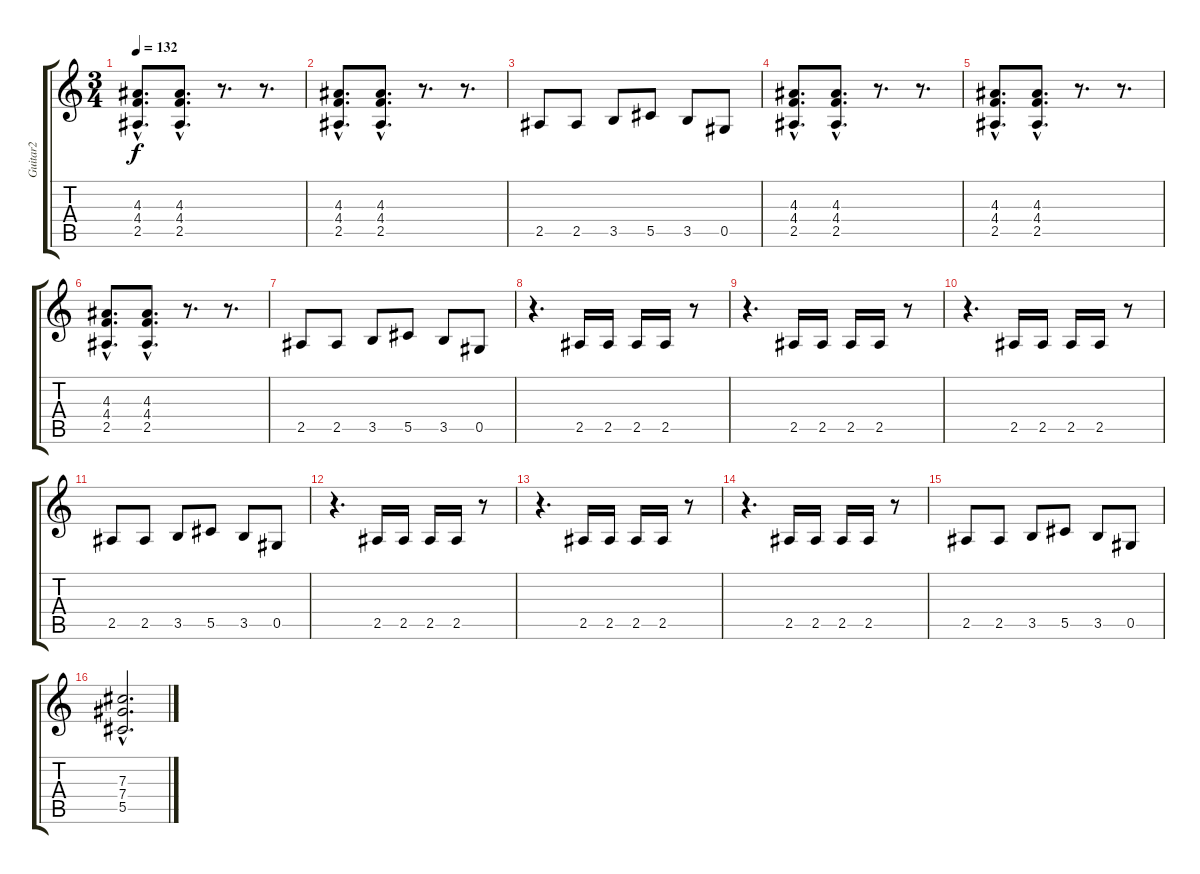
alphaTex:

\track ("Guitar2" "Guitar2") {instrument overdrivenguitar}
\staff {score tabs}
\tuning (Eb4 Bb3 Gb3 Db3 Ab2 Eb2) {hide}
\ts (3 4)
\tempo 132
\clef g2
\ks c
(4.3{hac} 4.4{hac} 2.5{hac}).8{d dy f} (4.3{hac} 4.4{hac} 2.5{hac}).8{d} r.8{d} r.8{d} |
(4.3{hac} 4.4{hac} 2.5{hac}).8{d} (4.3{hac} 4.4{hac} 2.5{hac}).8{d} r.8{d} r.8{d} |
2.5.8 2.5.8 3.5.8 5.5.8 3.5.8 0.5.8 |
(4.3{hac} 4.4{hac} 2.5{hac}).8{d} (4.3{hac} 4.4{hac} 2.5{hac}).8{d} r.8{d} r.8{d} |
(4.3{hac} 4.4{hac} 2.5{hac}).8{d} (4.3{hac} 4.4{hac} 2.5{hac}).8{d} r.8{d} r.8{d} |
(4.3{hac} 4.4{hac} 2.5{hac}).8{d} (4.3{hac} 4.4{hac} 2.5{hac}).8{d} r.8{d} r.8{d} |
2.5.8 2.5.8 3.5.8 5.5.8 3.5.8 0.5.8 |
r.4{d} 2.5.16 2.5.16 2.5.16 2.5.16 r.8 |
r.4{d} 2.5.16 2.5.16 2.5.16 2.5.16 r.8 |
r.4{d} 2.5.16 2.5.16 2.5.16 2.5.16 r.8 |
2.5.8 2.5.8 3.5.8 5.5.8 3.5.8 0.5.8 |
r.4{d} 2.5.16 2.5.16 2.5.16 2.5.16 r.8 |
r.4{d} 2.5.16 2.5.16 2.5.16 2.5.16 r.8 |
r.4{d} 2.5.16 2.5.16 2.5.16 2.5.16 r.8 |
2.5.8 2.5.8 3.5.8 5.5.8 3.5.8 0.5.8 |
(7.3{hac} 7.4{hac} 5.5{hac}).2{d volume 12}
